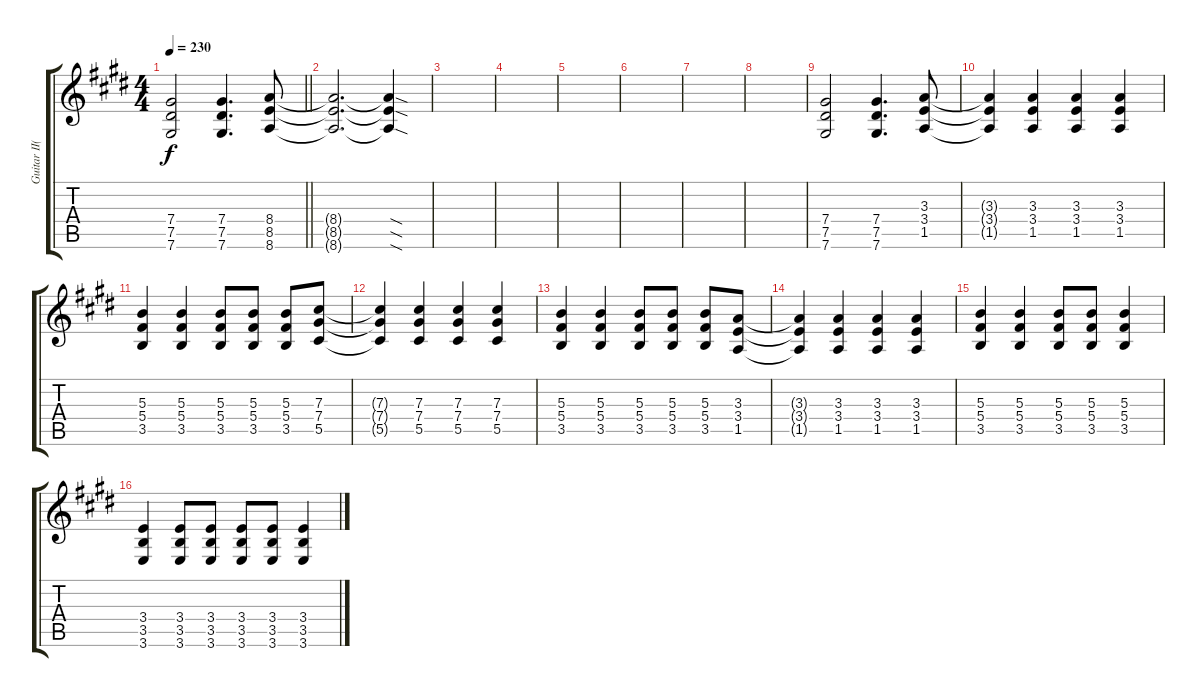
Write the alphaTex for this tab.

\track ("Guitar II(柩)" "Guitar II(") {instrument electricguitarclean}
\staff {score tabs}
\tuning (Eb4 Bb3 Gb3 Db3 Ab2 Db2) {hide}
\ts (4 4)
\tempo 230
\clef g2
\barLineRight lightlight
\ks e
(7.4 7.5 7.6).2{dy f} (7.4 7.5 7.6).4{d} (8.4 8.5 8.6).8 |
(8.4{t} 8.5{t} 8.6{t}).2{d} (8.4{sod t} 8.5{sod t} 8.6{sod t}).4 |
|
|
|
|
|
|
(7.4 7.5 7.6).2 (7.4 7.5 7.6).4{d} (3.3 3.4 1.5).8 |
(3.3{t} 3.4{t} 1.5{t}).4 (3.3 3.4 1.5).4 (3.3 3.4 1.5).4 (3.3 3.4 1.5).4 |
(5.3 5.4 3.5).4 (5.3 5.4 3.5).4 (5.3 5.4 3.5).8 (5.3 5.4 3.5).8 (5.3 5.4 3.5).8 (7.3 7.4 5.5).8 |
(7.3{t} 7.4{t} 5.5{t}).4 (7.3 7.4 5.5).4 (7.3 7.4 5.5).4 (7.3 7.4 5.5).4 |
(5.3 5.4 3.5).4 (5.3 5.4 3.5).4 (5.3 5.4 3.5).8 (5.3 5.4 3.5).8 (5.3 5.4 3.5).8 (3.3 3.4 1.5).8 |
(3.3{t} 3.4{t} 1.5{t}).4 (3.3 3.4 1.5).4 (3.3 3.4 1.5).4 (3.3 3.4 1.5).4 |
(5.3 5.4 3.5).4 (5.3 5.4 3.5).4 (5.3 5.4 3.5).8 (5.3 5.4 3.5).8 (5.3 5.4 3.5).4 |
(3.4 3.5 3.6).4 (3.4 3.5 3.6).8 (3.4 3.5 3.6).8 (3.4 3.5 3.6).8 (3.4 3.5 3.6).8 (3.4 3.5 3.6).4
